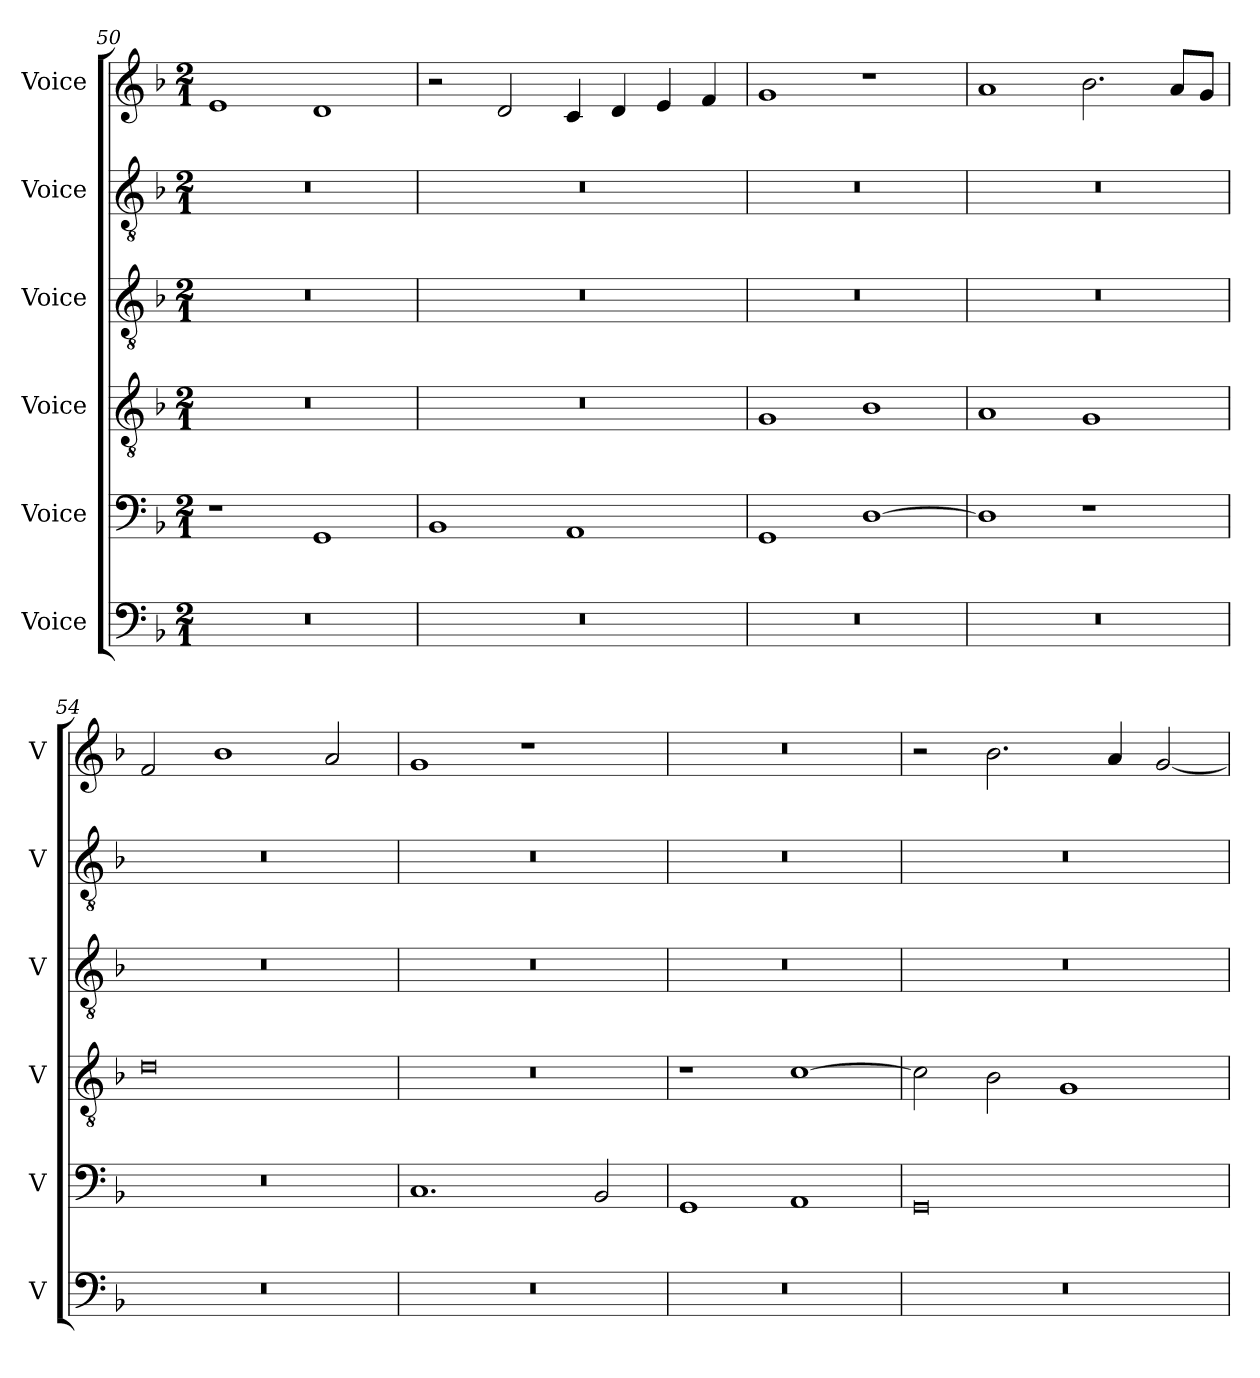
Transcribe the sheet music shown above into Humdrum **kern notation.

**kern	**kern	**kern	**kern	**kern	**kern
*part6	*part5	*part4	*part3	*part2	*part1
*staff6	*staff5	*staff4	*staff3	*staff2	*staff1
*I"Voice	*I"Voice	*I"Voice	*I"Voice	*I"Voice	*I"Voice
*I'V	*I'V	*I'V	*I'V	*I'V	*I'V
!!LO:PB:g=z
*clefF4	*clefF4	*clefGv2	*clefGv2	*clefGv2	*clefG2
*k[b-]	*k[b-]	*k[b-]	*k[b-]	*k[b-]	*k[b-]
*M2/1	*M2/1	*M2/1	*M2/1	*M2/1	*M2/1
=50	=50	=50	=50	=50	=50
0r	1r	0r	0r	0r	1e
.	1GG	.	.	.	1d
=51	=51	=51	=51	=51	=51
0r	1BB-	0r	0r	0r	2r
.	.	.	.	.	2d/
.	1AA	.	.	.	4c/
.	.	.	.	.	4d/
.	.	.	.	.	4e/
.	.	.	.	.	4f/
=52	=52	=52	=52	=52	=52
0r	1GG	1G	0r	0r	1g
.	[1D	1B-	.	.	1r
=53	=53	=53	=53	=53	=53
0r	1D]	1A	0r	0r	1a
.	1r	1G	.	.	2.b-\
.	.	.	.	.	8a/L
.	.	.	.	.	8g/J
!!LO:LB:g=z
=54	=54	=54	=54	=54	=54
0r	0r	0d	0r	0r	2f/
.	.	.	.	.	1b-
.	.	.	.	.	2a/
=55	=55	=55	=55	=55	=55
0r	1.C	0r	0r	0r	1g
.	.	.	.	.	1r
.	2BB-/	.	.	.	.
=56	=56	=56	=56	=56	=56
0r	1GG	1r	0r	0r	0r
.	1AA	[1c	.	.	.
=57	=57	=57	=57	=57	=57
0r	0GG	2c\]	0r	0r	2r
.	.	2B-\	.	.	2.b-\
.	.	1G	.	.	.
.	.	.	.	.	4a/
.	.	.	.	.	[2g/
=	=	=	=	=	=
*-	*-	*-	*-	*-	*-
